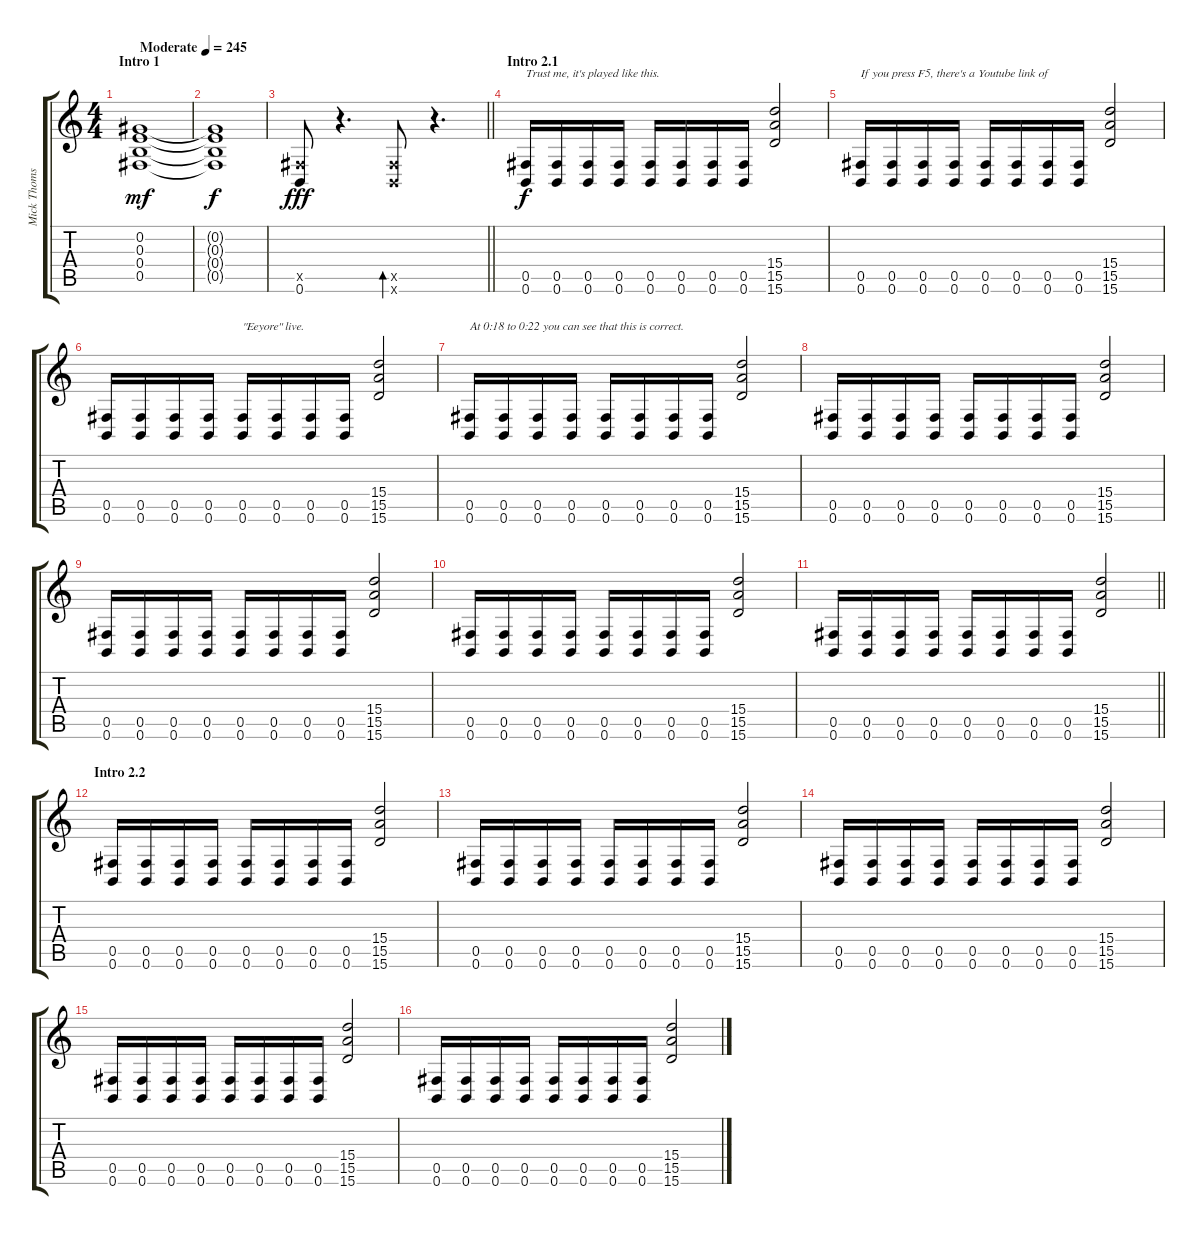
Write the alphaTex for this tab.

\track ("Mick Thomson" "Mick Thoms") {instrument distortionguitar}
\staff {score tabs}
\tuning (Db4 Ab3 E3 B2 Gb2 B1) {hide}
\ts (4 4)
\section ("" "Intro 1")
\tempo (245 "Moderate")
\clef g2
\ks c
(0.2 0.3 0.4 0.5).1{dy mf instrument distortionguitar} |
(0.2{t} 0.3{t} 0.4{t} 0.5{t}).1{dy f} |
\barLineRight lightlight
(0.5{x} 0.6).8{dy fff} r.4{d} (0.5{x} 0.6{x}).8{bd 60} r.4{d} |
\section ("" "Intro 2.1")
(0.5 0.6).16{txt "Trust me, it's played like this." dy f} (0.5 0.6).16 (0.5 0.6).16 (0.5 0.6).16 (0.5 0.6).16 (0.5 0.6).16 (0.5 0.6).16 (0.5 0.6).16 (15.4 15.5 15.6).2 |
(0.5 0.6).16{txt "If you press F5, there's a Youtube link of "} (0.5 0.6).16 (0.5 0.6).16 (0.5 0.6).16 (0.5 0.6).16 (0.5 0.6).16 (0.5 0.6).16 (0.5 0.6).16 (15.4 15.5 15.6).2 |
(0.5 0.6).16 (0.5 0.6).16 (0.5 0.6).16 (0.5 0.6).16 (0.5 0.6).16{txt "\"Eeyore\" live."} (0.5 0.6).16 (0.5 0.6).16 (0.5 0.6).16 (15.4 15.5 15.6).2 |
(0.5 0.6).16{txt "At 0:18 to 0:22 you can see that this is correct."} (0.5 0.6).16 (0.5 0.6).16 (0.5 0.6).16 (0.5 0.6).16 (0.5 0.6).16 (0.5 0.6).16 (0.5 0.6).16 (15.4 15.5 15.6).2 |
(0.5 0.6).16 (0.5 0.6).16 (0.5 0.6).16 (0.5 0.6).16 (0.5 0.6).16 (0.5 0.6).16 (0.5 0.6).16 (0.5 0.6).16 (15.4 15.5 15.6).2 |
(0.5 0.6).16 (0.5 0.6).16 (0.5 0.6).16 (0.5 0.6).16 (0.5 0.6).16 (0.5 0.6).16 (0.5 0.6).16 (0.5 0.6).16 (15.4 15.5 15.6).2 |
(0.5 0.6).16 (0.5 0.6).16 (0.5 0.6).16 (0.5 0.6).16 (0.5 0.6).16 (0.5 0.6).16 (0.5 0.6).16 (0.5 0.6).16 (15.4 15.5 15.6).2 |
\barLineRight lightlight
(0.5 0.6).16 (0.5 0.6).16 (0.5 0.6).16 (0.5 0.6).16 (0.5 0.6).16 (0.5 0.6).16 (0.5 0.6).16 (0.5 0.6).16 (15.4 15.5 15.6).2 |
\section ("" "Intro 2.2")
(0.5 0.6).16 (0.5 0.6).16 (0.5 0.6).16 (0.5 0.6).16 (0.5 0.6).16 (0.5 0.6).16 (0.5 0.6).16 (0.5 0.6).16 (15.4 15.5 15.6).2 |
(0.5 0.6).16 (0.5 0.6).16 (0.5 0.6).16 (0.5 0.6).16 (0.5 0.6).16 (0.5 0.6).16 (0.5 0.6).16 (0.5 0.6).16 (15.4 15.5 15.6).2 |
(0.5 0.6).16 (0.5 0.6).16 (0.5 0.6).16 (0.5 0.6).16 (0.5 0.6).16 (0.5 0.6).16 (0.5 0.6).16 (0.5 0.6).16 (15.4 15.5 15.6).2 |
(0.5 0.6).16 (0.5 0.6).16 (0.5 0.6).16 (0.5 0.6).16 (0.5 0.6).16 (0.5 0.6).16 (0.5 0.6).16 (0.5 0.6).16 (15.4 15.5 15.6).2 |
(0.5 0.6).16 (0.5 0.6).16 (0.5 0.6).16 (0.5 0.6).16 (0.5 0.6).16 (0.5 0.6).16 (0.5 0.6).16 (0.5 0.6).16 (15.4 15.5 15.6).2
